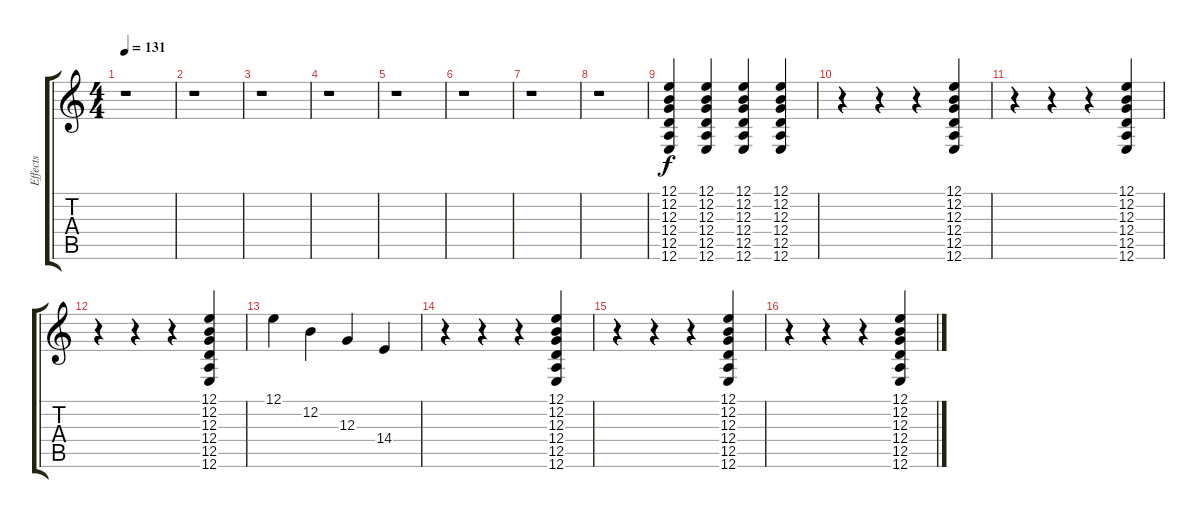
\track ("Effects" "Effects") {instrument tinklebell}
\staff {score tabs}
\tuning (E4 B3 G3 D3 A2 E2) {hide}
\ts (4 4)
\tempo 131
\clef g2
\ks c
r.1{dy f} |
r.1 |
r.1 |
r.1 |
r.1 |
r.1 |
r.1 |
r.1 |
(12.1 12.2 12.3 12.4 12.5 12.6).4 (12.1 12.2 12.3 12.4 12.5 12.6).4 (12.1 12.2 12.3 12.4 12.5 12.6).4 (12.1 12.2 12.3 12.4 12.5 12.6).4 |
r.4 r.4 r.4 (12.1 12.2 12.3 12.4 12.5 12.6).4 |
r.4 r.4 r.4 (12.1 12.2 12.3 12.4 12.5 12.6).4 |
r.4 r.4 r.4 (12.1 12.2 12.3 12.4 12.5 12.6).4 |
12.1.4 12.2.4 12.3.4 14.4.4 |
r.4 r.4 r.4 (12.1 12.2 12.3 12.4 12.5 12.6).4 |
r.4 r.4 r.4 (12.1 12.2 12.3 12.4 12.5 12.6).4 |
r.4 r.4 r.4 (12.1 12.2 12.3 12.4 12.5 12.6).4
